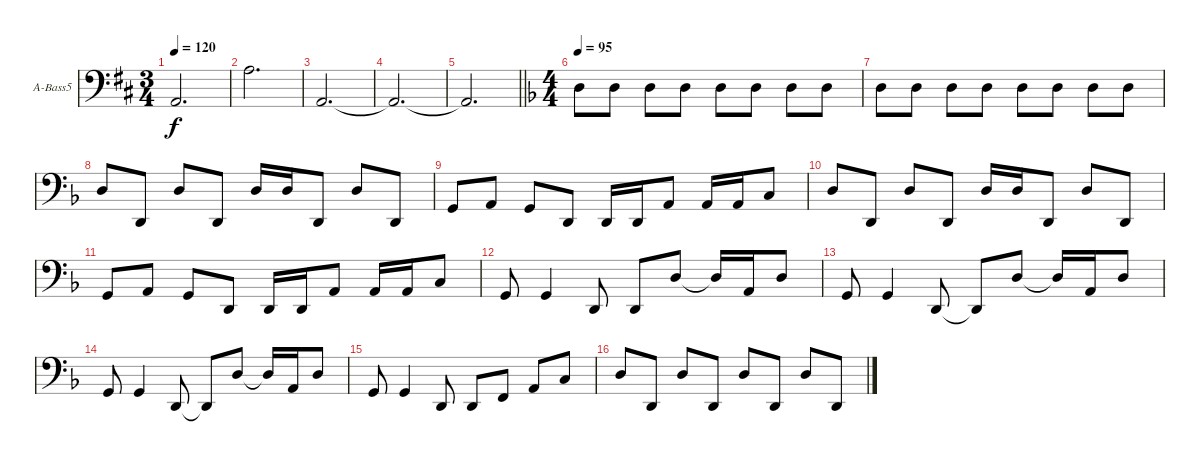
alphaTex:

\bracketExtendMode groupsimilarinstruments
\firstSystemTrackNameOrientation horizontal
\otherSystemsTrackNameOrientation horizontal
\track ("Bass" "A-Bass5") {instrument acousticbass}
\staff {score}
\tuning (G2 D2 A1 E1 B0)
\ts (3 4)
\tempo 120
\clef f4
\ks d
0.3.2{d dy f} |
2.1.2{d} |
0.3.2{d} |
0.3{t}.2{d} |
\barLineRight lightlight
0.3{t}.2{d} |
\ts (4 4)
\beaming (8 2 2 2 2)
\tempo 95
\ks f
0.2.8 0.2.8 0.2.8 0.2.8 0.2.8 0.2.8 0.2.8 0.2.8 |
0.2.8 0.2.8 0.2.8 0.2.8 0.2.8 0.2.8 0.2.8 0.2.8 |
0.2.8 3.5.8 0.2.8 3.5.8 0.2.16 0.2.16 3.5.8 0.2.8 3.5.8 |
3.4.8 0.3.8 3.4.8 3.5.8 3.5.16 3.5.16 0.3.8 0.3.16 0.3.16 3.3.8 |
0.2.8 3.5.8 0.2.8 3.5.8 0.2.16 0.2.16 3.5.8 0.2.8 3.5.8 |
3.4.8 0.3.8 3.4.8 3.5.8 3.5.16 3.5.16 0.3.8 0.3.16 0.3.16 3.3.8 |
3.4.8 3.4.4 3.5.8 3.5.8 0.2.8 0.2{t}.16 0.3.16 0.2.8 |
3.4.8 3.4.4 3.5.8 3.5{t}.8 0.2.8 0.2{t}.16 0.3.16 0.2.8 |
3.4.8 3.4.4 3.5.8 3.5{t}.8 0.2.8 0.2{t}.16 0.3.16 0.2.8 |
3.4.8 3.4.4 3.5.8 3.5.8 1.4.8 0.3.8 3.3.8 |
0.2.8 3.5.8 0.2.8 3.5.8 0.2.8 3.5.8 0.2.8 3.5.8
